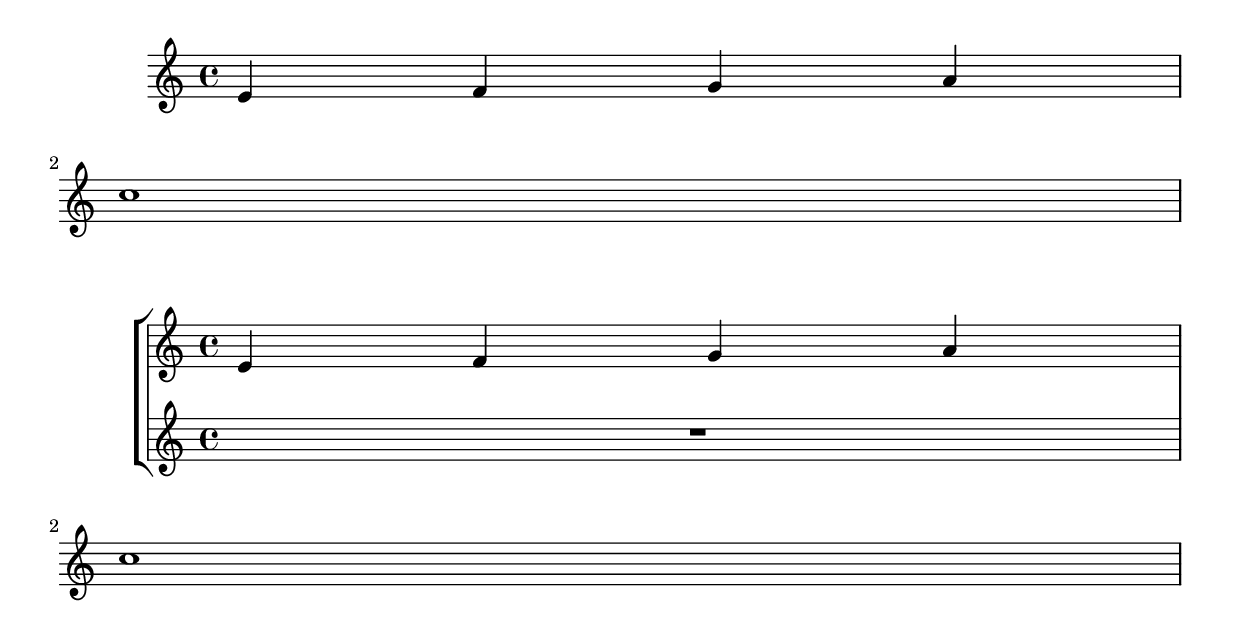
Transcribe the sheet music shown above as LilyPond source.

%% Do not edit this file; it is automatically
%% generated from LSR http://lsr.dsi.unimi.it
%% This file is in the public domain.
\version "2.13.16"

\header {
  lsrtags = "staff-notation, tweaks-and-overrides, breaks"

%% Translation of GIT committish: 1d589aa04c20d7711bf662618adbdd6d445db29d
  texidoces = "
El primer pentagrama vacío también se puede suprimir de la
partitura estableciendo la propiedad @code{remove-first} de
@code{VerticalAxisGroup}.  Esto se puede hacer globalmente dentro
del bloque @code{\\layout}, o localmente dentro del pentagrama
concreto que se quiere suprimir.  En este último caso, tenemos que
especificar el contexto (@code{Staff} se aplica sólo al pentagrama
actual) delante de la propiedad.

El pentagrama inferior del segundo grupo no se elimina, porque el
ajuste sólo se aplica al pentagrama concreto dentro del que se
escribe.

"
  doctitlees = "Quitar la primera línea vacía"

%% Translation of GIT committish: 0a868be38a775ecb1ef935b079000cebbc64de40
  texidocde = "
Ein leeres Notensystem kann auch aus der ersten Zeile einer Partitur
entfernt werden, indem die Eigenschaft @code{remove-first} der
@code{VerticalAxisGroup}-Eigenschaft eingesetzt wird.  Das kann
man global in einer @code{\\layout}-Umgebung oder lokal in dem
bestimmten Notensystem machen, das entfernt werden soll.  In letzterem
Fall muss man den Kontext angeben.

Das untere Notensystem der zweiten Systemgruppe wird nicht entfernt,
weil in die Einstellungen in dem Schnipsel nur für das eine Notensystem
gültig sind.

"
  doctitlede = "Die erste leere Notenzeile auch entfernen"
%% Translation of GIT committish: 99dc90bbc369722cf4d3bb9f30b7288762f2167f6
  texidocfr = "
Par défaut, le premier système comportera absolument toutes les portées.
Si vous voulez masquer les portées vides y compris pour le premier
système, vous devrez activer la propriété @code{remove-first} du
@code{VerticalAxisGroup}.  Mentionnée dans un bloc @code{\\layout},
cette commande agira de manière globale.  Pour qu'elle ne soit effective
que pour une portée individuelle, vous devrez également spécifier le
contexte (@code{Staff} pour qu'il ne concerne que la portée en cours) en
préfixe de la propriété. 

La première ligne inférieure du deuxième @code{StaffGroup} est bien
présente, pour la simple raison que le réglage en question ne s'applique
qu'à la portée dans laquelle il a été inscrit.

"
  doctitlefr = "Masquage de la première ligne si elle est vide"


  texidoc = "
The first empty staff can also be removed from the score by setting the
@code{VerticalAxisGroup} property @code{remove-first}. This can be done
globally inside the @code{\\layout} block, or locally inside the
specific staff that should be removed.  In the latter case, you have to
specify the context (@code{Staff} applies only to the current staff) in
front of the property.

The lower staff of the second staff group is not removed, because the
setting applies only to the specific staff inside of which it is
written.

"
  doctitle = "Removing the first empty line"
} % begin verbatim

\layout {
  \context {
    \RemoveEmptyStaffContext
    % To use the setting globally, uncomment the following line:
    % \override VerticalAxisGroup #'remove-first = ##t
  }
}
\new StaffGroup <<
  \new Staff \relative c' {
    e4 f g a \break
    c1
  }
  \new Staff {
    % To use the setting globally, comment this line,
    % uncomment the line in the \layout block above
    \override Staff.VerticalAxisGroup #'remove-first = ##t
    R1 \break
    R
  }
>>
\new StaffGroup <<
  \new Staff \relative c' {
    e4 f g a \break
    c1
  }
  \new Staff {
    R1 \break
    R
  }
>>

